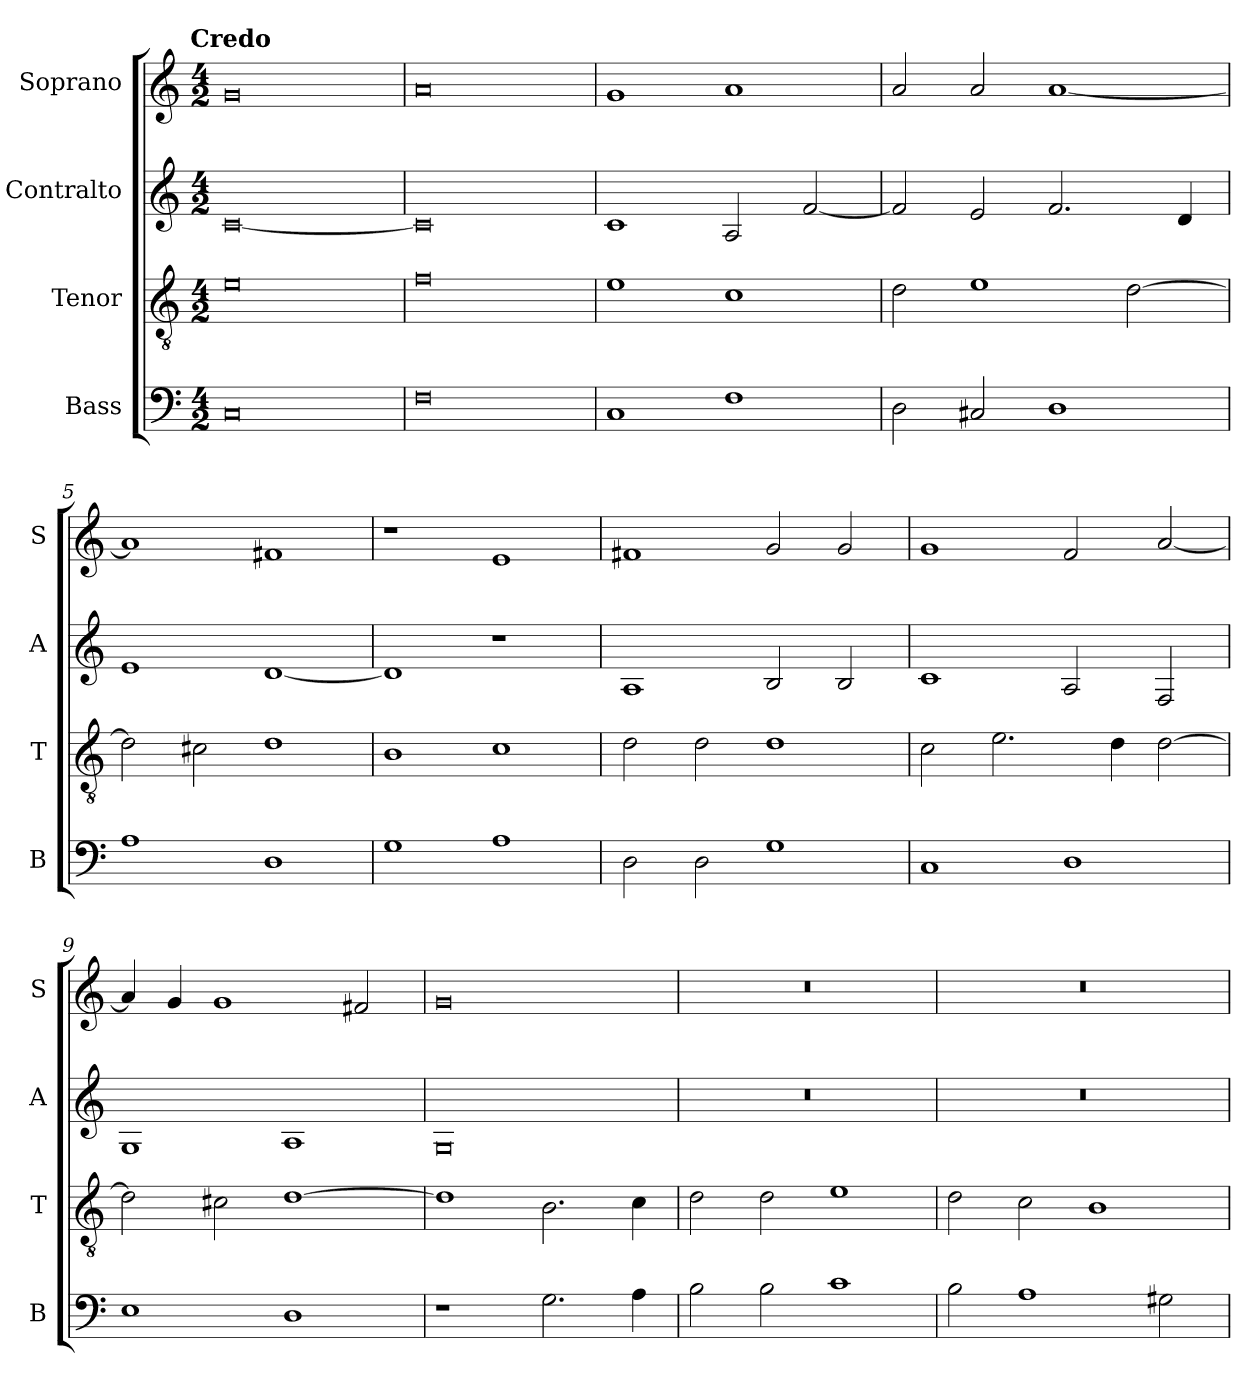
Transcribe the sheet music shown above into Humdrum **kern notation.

**kern	**kern	**kern	**kern
*part4	*part3	*part2	*part1
*staff4	*staff3	*staff2	*staff1
*I"Bass	*I"Tenor	*I"Contralto	*I"Soprano
*I'B	*I'T	*I'A	*I'S
*clefF4	*clefGv2	*clefG2	*clefG2
*k[]	*k[]	*k[]	*k[]
*G:mix	*G:mix	*G:mix	*G:mix
!!LO:TX:omd:t=Credo
*M4/2	*M4/2	*M4/2	*M4/2
=1	=1	=1	=1
0C	0e	[0c	0g
=2	=2	=2	=2
0F	0f	0c]	0a
=3	=3	=3	=3
1C	1e	1c	1g
1F	1c	2A	1a
.	.	[2f	.
=4	=4	=4	=4
2D	2d	2f]	2a
2C#X	1e	2e	2a
1D	.	2.f	[1a
.	[2d	.	.
.	.	4d	.
=5	=5	=5	=5
1A	2d]	1e	1a]
.	2c#X	.	.
1D	1d	[1d	1f#X
=6	=6	=6	=6
1G	1B	1d]	1r
1A	1c	1r	1e
=7	=7	=7	=7
2D	2d	1A	1f#X
2D	2d	.	.
1G	1d	2B	2g
.	.	2B	2g
=8	=8	=8	=8
1C	2c	1c	1g
.	2.e	.	.
1D	.	2A	2f
.	4d	.	.
.	[2d	2F	[2a
=9	=9	=9	=9
1E	2d]	1G	4a]
.	.	.	4g
.	2c#X	.	1g
1D	[1d	1A	.
.	.	.	2f#X
=10	=10	=10	=10
1r	1d]	0G	0g
2.G	2.B	.	.
4A	4c	.	.
=11	=11	=11	=11
2B	2d	0r	0r
2B	2d	.	.
1c	1e	.	.
=12	=12	=12	=12
2B	2d	0r	0r
1A	2c	.	.
.	1B	.	.
2G#X	.	.	.
=	=	=	=
*-	*-	*-	*-
